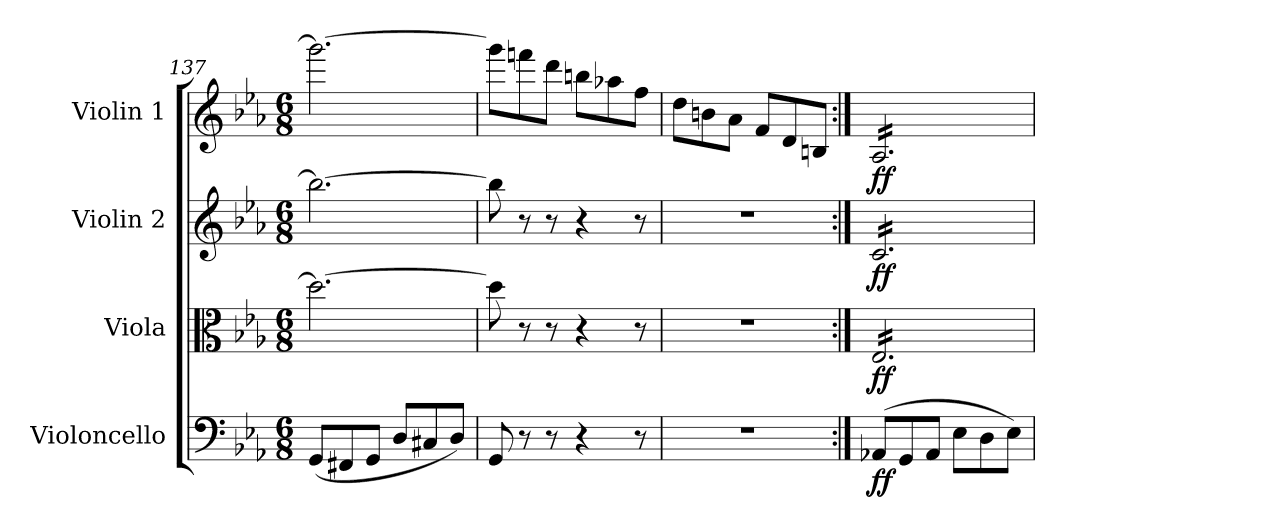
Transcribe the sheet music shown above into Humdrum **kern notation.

**kern	**dynam	**kern	**dynam	**kern	**dynam	**kern	**dynam
*part4	*part4	*part3	*part3	*part2	*part2	*part1	*part1
*staff4	*staff4	*staff3	*staff3	*staff2	*staff2	*staff1	*staff1
*I"Violoncello	*	*I"Viola	*	*I"Violin 2	*	*I"Violin 1	*
*I'Vc	*	*I'Vla	*	*I'Vln	*	*I'Vln	*
*clefF4	*	*clefC3	*	*clefG2	*	*clefG2	*
*k[b-e-a-]	*	*k[b-e-a-]	*	*k[b-e-a-]	*	*k[b-e-a-]	*
*M6/8	*	*M6/8	*	*M6/8	*	*M6/8	*
=137	=137	=137	=137	=137	=137	=137	=137
(<8GG/L	.	2.dd\_	.	2.bb\_	.	2.ggg\_	.
8FF#X/	.	.	.	.	.	.	.
8GG/J	.	.	.	.	.	.	.
8D/L	.	.	.	.	.	.	.
8C#X/	.	.	.	.	.	.	.
8D/J)	.	.	.	.	.	.	.
=138	=138	=138	=138	=138	=138	=138	=138
8GG/	.	8dd\]	.	8bb\]	.	8ggg\L]	.
8r	.	8r	.	8r	.	8fffn\	.
8r	.	8r	.	8r	.	8ddd\J	.
4r	.	4r	.	4r	.	8bbn\L	.
.	.	.	.	.	.	8aa-X\	.
8r	.	8r	.	8r	.	8ff\J	.
=139	=139	=139	=139	=139	=139	=139	=139
2.r	.	2.r	.	2.r	.	8dd\L	.
.	.	.	.	.	.	8bn\	.
.	.	.	.	.	.	8a-\J	.
.	.	.	.	.	.	8f/L	.
.	.	.	.	.	.	8d/	.
.	.	.	.	.	.	8Bn/J	.
=140:|!	=140:|!	=140:|!	=140:|!	=140:|!	=140:|!	=140:|!	=140:|!
*	*	*	*	*	*	*MM162	*
!	!LO:DY:b	!	!LO:DY:b	!	!LO:DY:b	!	!LO:DY:b
*	*	*tremolo	*	*	*	*	*
*	*	*	*	*tremolo	*	*	*
*	*	*	*	*	*	*tremolo	*
(>8AA-X/L	ff	16E-/LL	ff	16c/LL	ff	16A-/LL	ff
.	.	16E-/	.	16c/	.	16A-/	.
8GG/	.	16E-/	.	16c/	.	16A-/	.
.	.	16E-/	.	16c/	.	16A-/	.
8AA-/J	.	16E-/	.	16c/	.	16A-/	.
.	.	16E-/	.	16c/	.	16A-/	.
8E-\L	.	16E-/	.	16c/	.	16A-/	.
.	.	16E-/	.	16c/	.	16A-/	.
8D\	.	16E-/	.	16c/	.	16A-/	.
.	.	16E-/	.	16c/	.	16A-/	.
8E-\J)	.	16E-/	.	16c/	.	16A-/	.
.	.	16E-/JJ	.	16c/JJ	.	16A-/JJ	.
*	*	*	*	*	*	*Xtremolo	*
*	*	*	*	*Xtremolo	*	*	*
*	*	*Xtremolo	*	*	*	*	*
=	=	=	=	=	=	=	=
*-	*-	*-	*-	*-	*-	*-	*-
